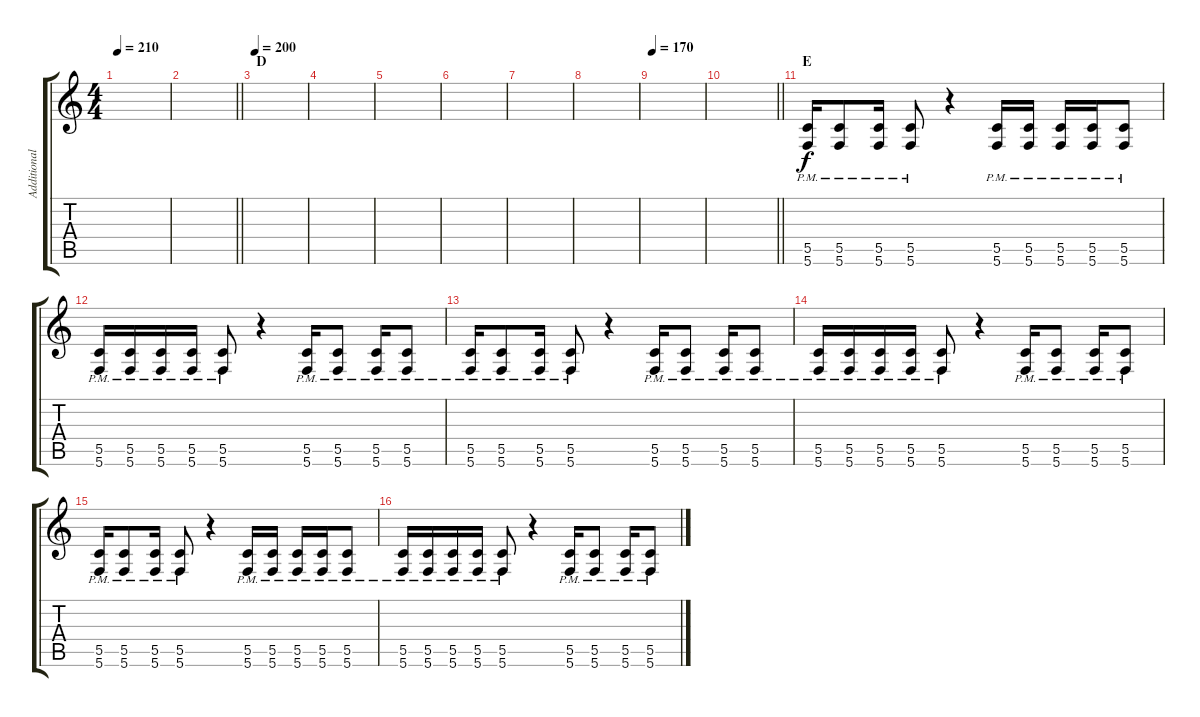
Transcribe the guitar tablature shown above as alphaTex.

\track ("Additional Guitar" "Additional") {instrument distortionguitar}
\staff {score tabs}
\tuning (D4 A3 F3 C3 G2 C2) {hide}
\ts (4 4)
\tempo 210
\clef g2
\ks c
|
\barLineRight lightlight
|
\section ("" "D")
\tempo 200
|
|
|
|
|
|
\tempo 170
|
\barLineRight lightlight
|
\section ("" "E")
(5.5{pm} 5.6{pm}).16 (5.5{pm} 5.6{pm}).8 (5.5{pm} 5.6{pm}).16 (5.5{pm} 5.6{pm}).8 r.4 (5.5{pm} 5.6{pm}).16 (5.5{pm} 5.6{pm}).16 (5.5{pm} 5.6{pm}).16 (5.5{pm} 5.6{pm}).16 (5.5{pm} 5.6{pm}).8 |
(5.5{pm} 5.6{pm}).16 (5.5{pm} 5.6{pm}).16 (5.5{pm} 5.6{pm}).16 (5.5{pm} 5.6{pm}).16 (5.5{pm} 5.6{pm}).8 r.4 (5.5{pm} 5.6{pm}).16 (5.5{pm} 5.6{pm}).8 (5.5{pm} 5.6{pm}).16 (5.5{pm} 5.6{pm}).8 |
(5.5{pm} 5.6{pm}).16 (5.5{pm} 5.6{pm}).8 (5.5{pm} 5.6{pm}).16 (5.5{pm} 5.6{pm}).8 r.4 (5.5{pm} 5.6{pm}).16 (5.5{pm} 5.6{pm}).8 (5.5{pm} 5.6{pm}).16 (5.5{pm} 5.6{pm}).8 |
(5.5{pm} 5.6{pm}).16 (5.5{pm} 5.6{pm}).16 (5.5{pm} 5.6{pm}).16 (5.5{pm} 5.6{pm}).16 (5.5{pm} 5.6{pm}).8 r.4 (5.5{pm} 5.6{pm}).16 (5.5{pm} 5.6{pm}).8 (5.5{pm} 5.6{pm}).16 (5.5{pm} 5.6{pm}).8 |
(5.5{pm} 5.6{pm}).16 (5.5{pm} 5.6{pm}).8 (5.5{pm} 5.6{pm}).16 (5.5{pm} 5.6{pm}).8 r.4 (5.5{pm} 5.6{pm}).16 (5.5{pm} 5.6{pm}).16 (5.5{pm} 5.6{pm}).16 (5.5{pm} 5.6{pm}).16 (5.5{pm} 5.6{pm}).8 |
(5.5{pm} 5.6{pm}).16 (5.5{pm} 5.6{pm}).16 (5.5{pm} 5.6{pm}).16 (5.5{pm} 5.6{pm}).16 (5.5{pm} 5.6{pm}).8 r.4 (5.5{pm} 5.6{pm}).16 (5.5{pm} 5.6{pm}).8 (5.5{pm} 5.6{pm}).16 (5.5{pm} 5.6{pm}).8
